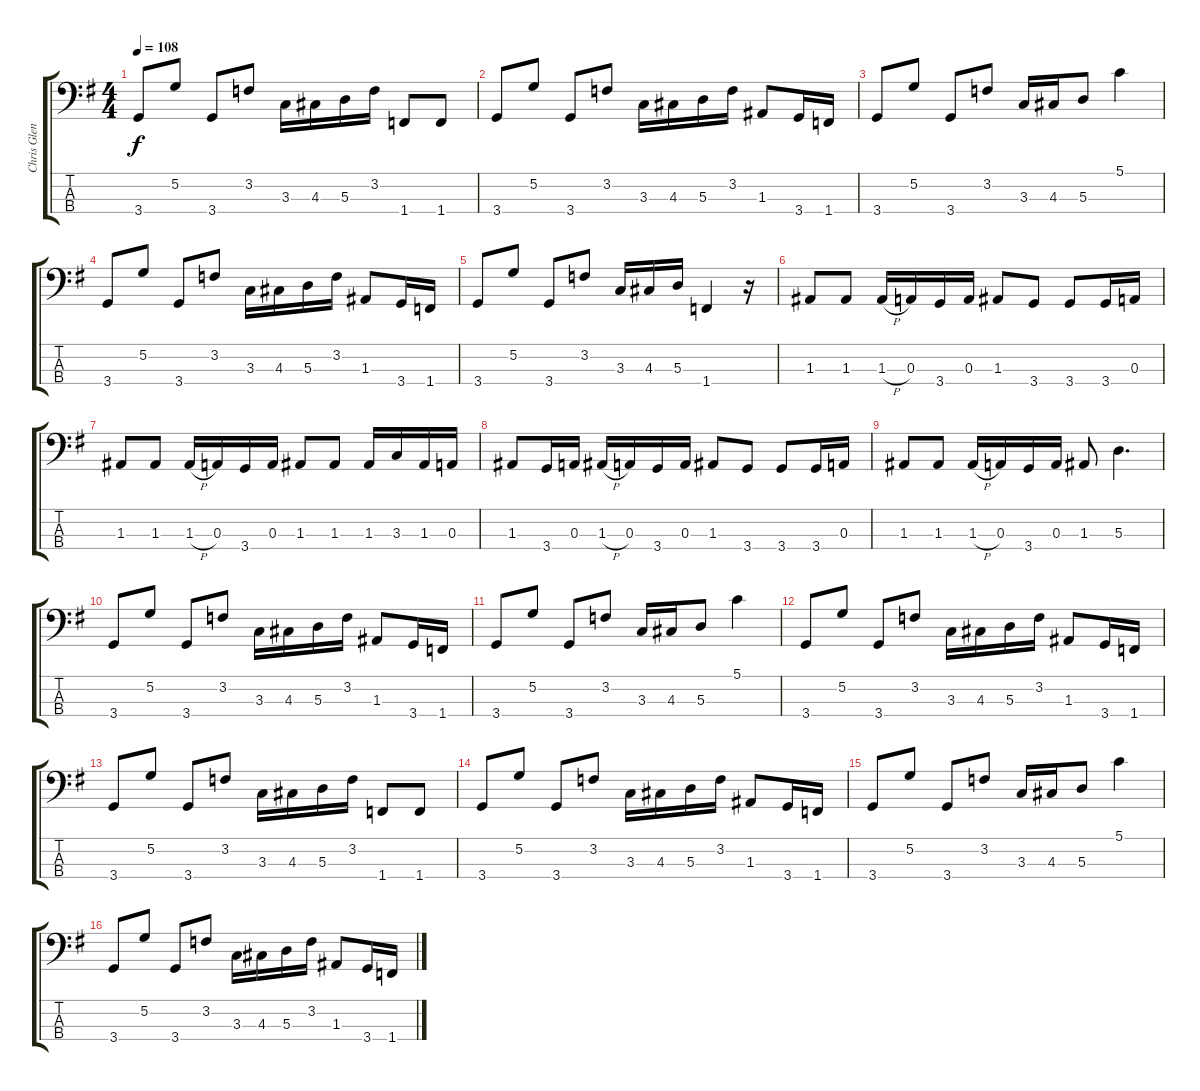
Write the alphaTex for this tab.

\track ("Chris Glen Bass" "Chris Glen") {instrument electricbasspick}
\staff {score tabs}
\tuning (G2 D2 A1 E1) {hide}
\ts (4 4)
\tempo 108
\clef f4
\ks g
3.4.8{dy f} 5.2.8 3.4.8 3.2.8 3.3.16 4.3.16 5.3.16 3.2.16 1.4.8 1.4.8 |
3.4.8 5.2.8 3.4.8 3.2.8 3.3.16 4.3.16 5.3.16 3.2.16 1.3.8 3.4.16 1.4.16 |
3.4.8 5.2.8 3.4.8 3.2.8 3.3.16 4.3.16 5.3.8 5.1.4 |
3.4.8 5.2.8 3.4.8 3.2.8 3.3.16 4.3.16 5.3.16 3.2.16 1.3.8 3.4.16 1.4.16 |
3.4.8 5.2.8 3.4.8 3.2.8 3.3.16 4.3.16 5.3.16 1.4.4 r.16 |
1.3.8 1.3.8 1.3{h}.16 0.3.16 3.4.16 0.3.16 1.3.8 3.4.8 3.4.8 3.4.16 0.3.16 |
1.3.8 1.3.8 1.3{h}.16 0.3.16 3.4.16 0.3.16 1.3.8 1.3.8 1.3.16 3.3.16 1.3.16 0.3.16 |
1.3.8 3.4.16 0.3.16 1.3{h}.16 0.3.16 3.4.16 0.3.16 1.3.8 3.4.8 3.4.8 3.4.16 0.3.16 |
1.3.8 1.3.8 1.3{h}.16 0.3.16 3.4.16 0.3.16 1.3.8 5.3.4{d} |
3.4.8 5.2.8 3.4.8 3.2.8 3.3.16 4.3.16 5.3.16 3.2.16 1.3.8 3.4.16 1.4.16 |
3.4.8 5.2.8 3.4.8 3.2.8 3.3.16 4.3.16 5.3.8 5.1.4 |
3.4.8 5.2.8 3.4.8 3.2.8 3.3.16 4.3.16 5.3.16 3.2.16 1.3.8 3.4.16 1.4.16 |
3.4.8 5.2.8 3.4.8 3.2.8 3.3.16 4.3.16 5.3.16 3.2.16 1.4.8 1.4.8 |
3.4.8 5.2.8 3.4.8 3.2.8 3.3.16 4.3.16 5.3.16 3.2.16 1.3.8 3.4.16 1.4.16 |
3.4.8 5.2.8 3.4.8 3.2.8 3.3.16 4.3.16 5.3.8 5.1.4 |
3.4.8 5.2.8 3.4.8 3.2.8 3.3.16 4.3.16 5.3.16 3.2.16 1.3.8 3.4.16 1.4.16
